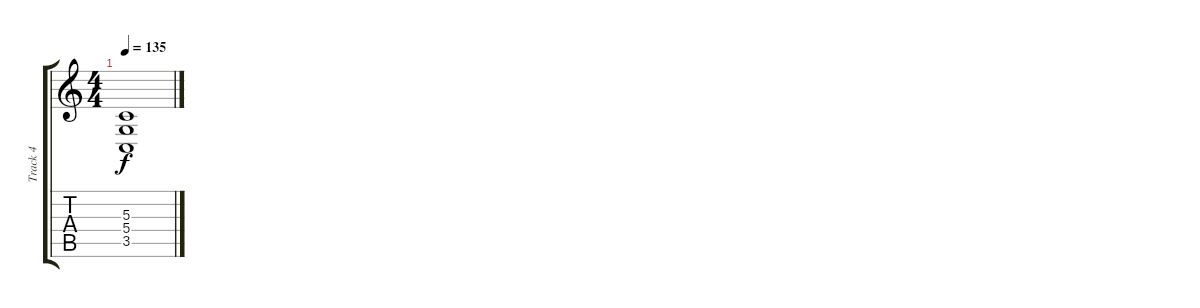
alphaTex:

\track ("Track 4" "Track 4") {instrument choiraahs}
\staff {score tabs}
\tuning (E4 B3 G3 D3 A2 E2) {hide}
\ts (4 4)
\tempo 135
\clef g2
\ks c
(5.3 5.4 3.5).1{dy f}
